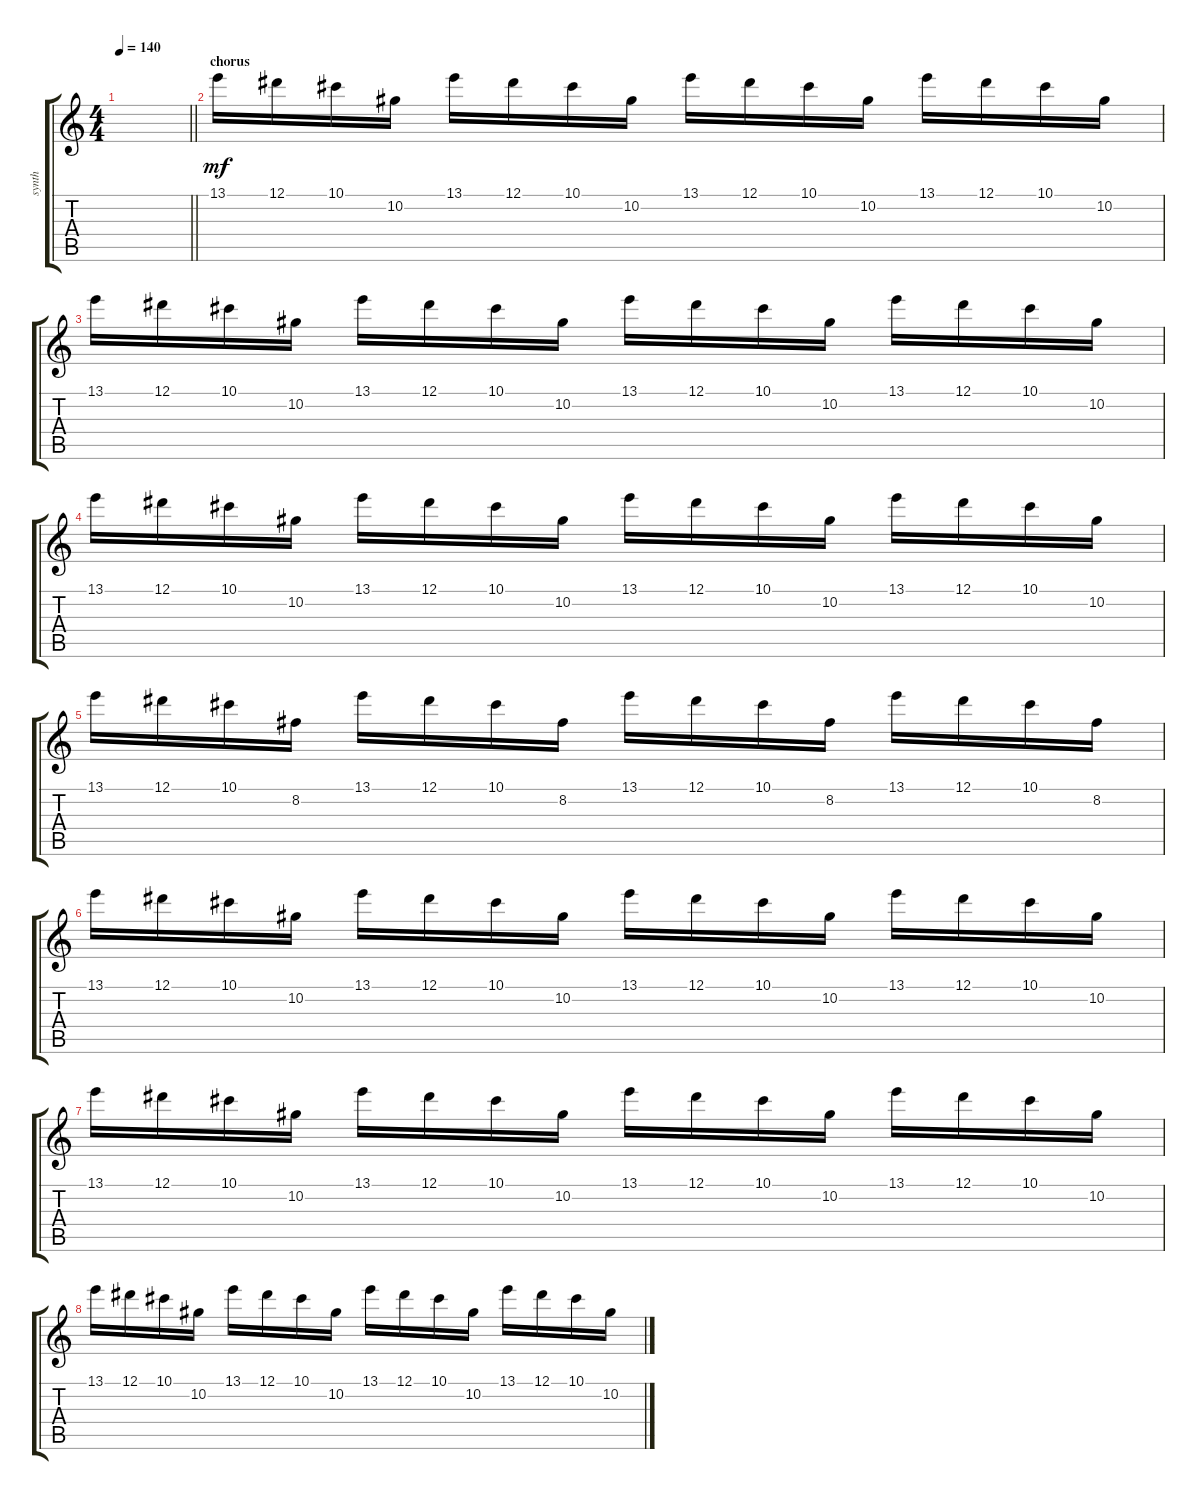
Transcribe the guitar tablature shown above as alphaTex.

\track ("synth" "synth") {instrument synthbass1}
\staff {score tabs}
\tuning (Eb4 Bb3 Gb3 Db3 Ab2 Eb2) {hide}
\ts (4 4)
\tempo 140
\clef g2
\barLineRight lightlight
\ks c
|
\section ("" "chorus")
13.1.16{dy mf} 12.1.16 10.1.16 10.2.16 13.1.16 12.1.16 10.1.16 10.2.16 13.1.16 12.1.16 10.1.16 10.2.16 13.1.16 12.1.16 10.1.16 10.2.16 |
13.1.16 12.1.16 10.1.16 10.2.16 13.1.16 12.1.16 10.1.16 10.2.16 13.1.16 12.1.16 10.1.16 10.2.16 13.1.16 12.1.16 10.1.16 10.2.16 |
13.1.16 12.1.16 10.1.16 10.2.16 13.1.16 12.1.16 10.1.16 10.2.16 13.1.16 12.1.16 10.1.16 10.2.16 13.1.16 12.1.16 10.1.16 10.2.16 |
13.1.16 12.1.16 10.1.16 8.2.16 13.1.16 12.1.16 10.1.16 8.2.16 13.1.16 12.1.16 10.1.16 8.2.16 13.1.16 12.1.16 10.1.16 8.2.16 |
13.1.16 12.1.16 10.1.16 10.2.16 13.1.16 12.1.16 10.1.16 10.2.16 13.1.16 12.1.16 10.1.16 10.2.16 13.1.16 12.1.16 10.1.16 10.2.16 |
13.1.16 12.1.16 10.1.16 10.2.16 13.1.16 12.1.16 10.1.16 10.2.16 13.1.16 12.1.16 10.1.16 10.2.16 13.1.16 12.1.16 10.1.16 10.2.16 |
13.1.16 12.1.16 10.1.16 10.2.16 13.1.16 12.1.16 10.1.16 10.2.16 13.1.16 12.1.16 10.1.16 10.2.16 13.1.16 12.1.16 10.1.16 10.2.16
